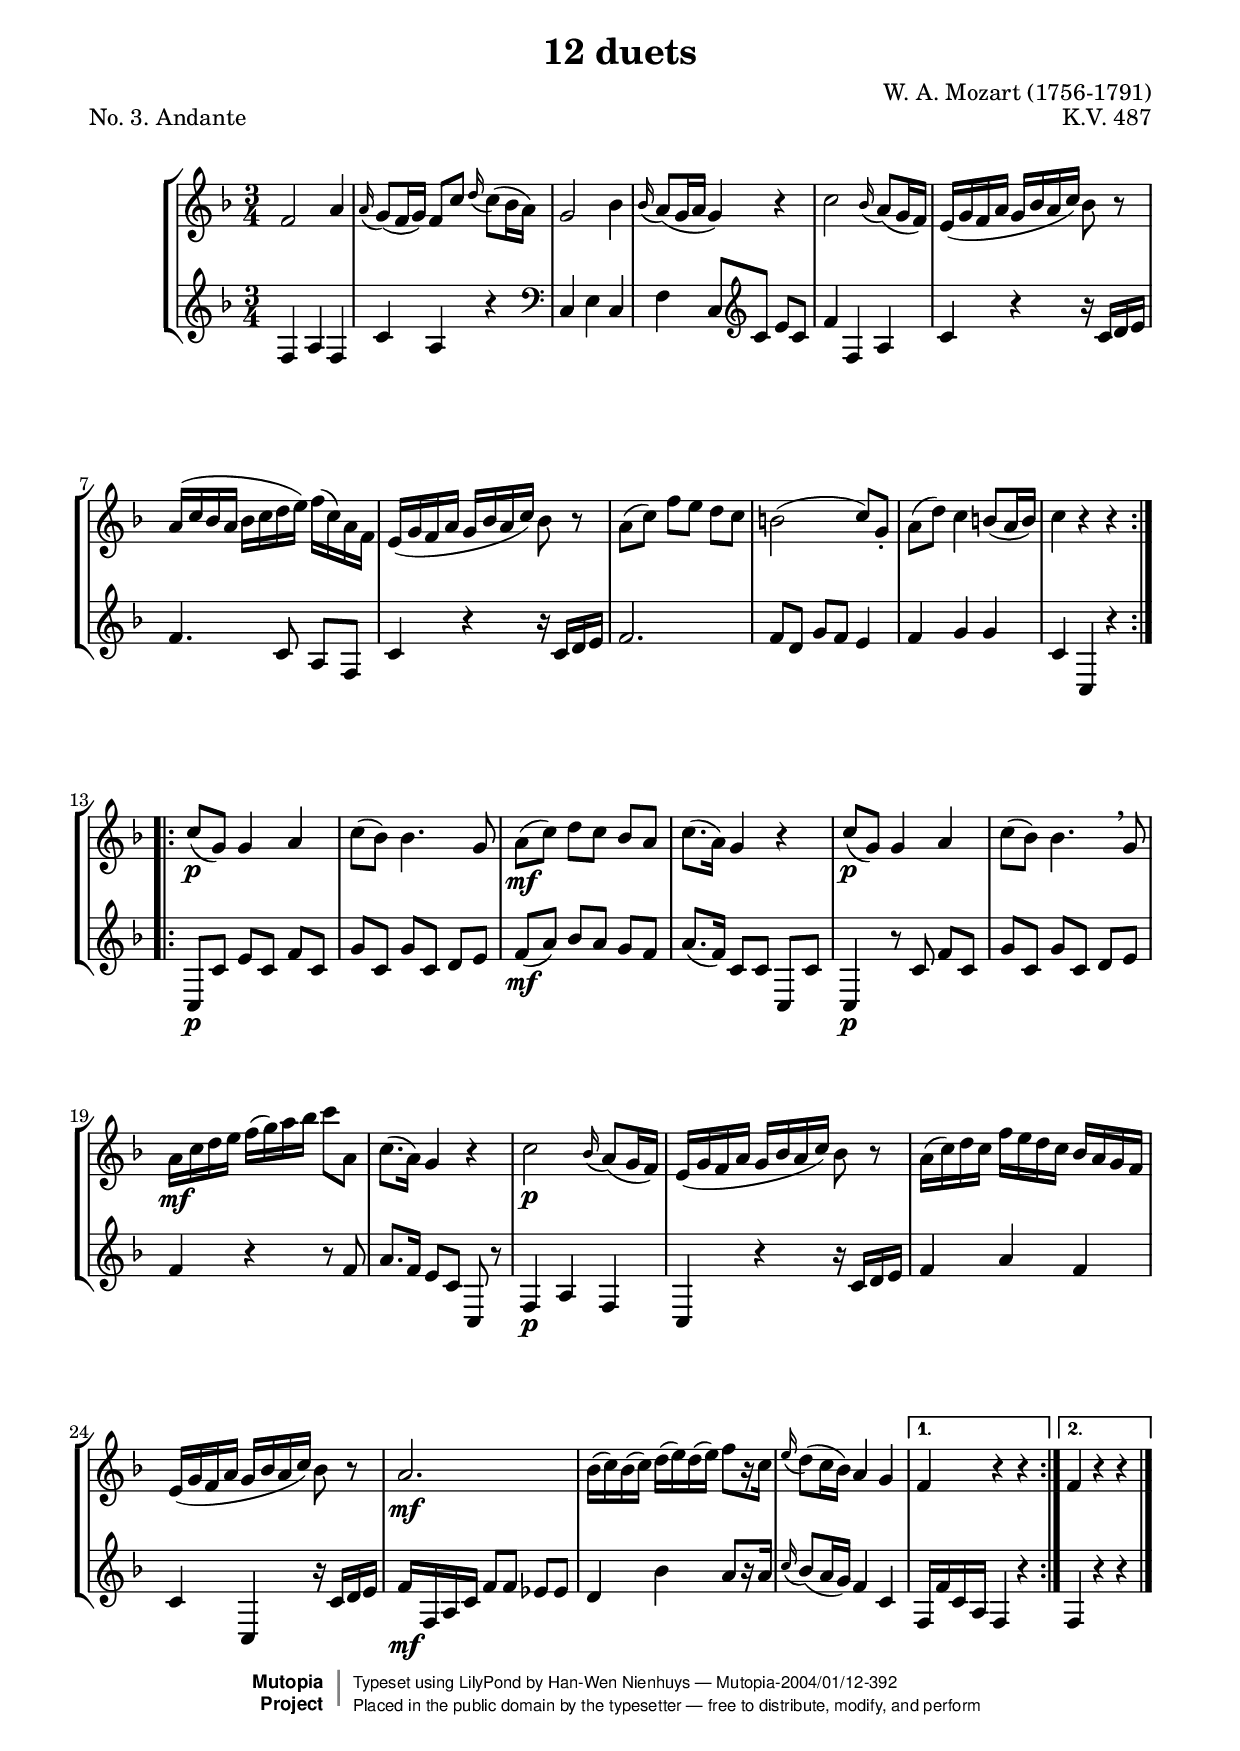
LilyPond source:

\version "2.19.7"

\version "2.19.7"

\header {
  title = "12 duets"
  composer = "W. A. Mozart (1756-1791)"

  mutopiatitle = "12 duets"
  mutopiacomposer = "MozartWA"
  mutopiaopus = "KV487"
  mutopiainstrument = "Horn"
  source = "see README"
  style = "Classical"
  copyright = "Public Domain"
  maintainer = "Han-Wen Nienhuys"
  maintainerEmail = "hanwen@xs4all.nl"
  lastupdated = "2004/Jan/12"
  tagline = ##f
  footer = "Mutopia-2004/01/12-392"
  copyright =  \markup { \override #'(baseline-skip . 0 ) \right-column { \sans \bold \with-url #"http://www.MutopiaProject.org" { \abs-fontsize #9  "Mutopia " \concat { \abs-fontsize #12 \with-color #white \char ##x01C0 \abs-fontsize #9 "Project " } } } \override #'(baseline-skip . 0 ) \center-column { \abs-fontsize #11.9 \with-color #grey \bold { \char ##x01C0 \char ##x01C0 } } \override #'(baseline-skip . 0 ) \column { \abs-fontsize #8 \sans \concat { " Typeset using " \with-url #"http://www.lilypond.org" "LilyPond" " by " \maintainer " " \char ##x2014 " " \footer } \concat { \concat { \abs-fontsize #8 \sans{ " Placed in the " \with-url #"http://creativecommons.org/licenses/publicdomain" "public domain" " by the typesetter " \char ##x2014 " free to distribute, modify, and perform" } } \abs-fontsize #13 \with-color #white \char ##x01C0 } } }
  opus = "K.V. 487"
}

\paper {
  ragged-last-bottom = ##f
  % previously
  line-width = 18.0\cm
  % but looked asymetrical
  left-margin = 15\mm
  right-margin = 15\mm
}


global =  {
  \time 3/4
  \key f \major
  % group eight notes on twos
  \set Timing.beamExceptions = #'()
  \set Timing.baseMoment = #(ly:make-moment 1/4)
  \set Timing.beatStructure = #'(1 1 1)
}

hornI =  \relative c' {
  \repeat volta 2 {
    f2 a4 |
    \appoggiatura a16 g8( f16 g)  f8 c' \appoggiatura d16 c8( bes16 a) |
    g2 bes4 \appoggiatura bes16 a8( g16 a g4) r |
    c2 \appoggiatura bes16 a8( g16 f)|
    e (g f a g bes a c) bes8 r |
    a16( c bes a bes c d e ) f( c) a f|
    e ( g f a g bes a c) bes8 r
    a8( c ) f e d c b2( c8) g-. |
    a(d) c4 b8 ( a16 b )
    \octaveCheck c''
    c4 r r
  }
  \break
  \repeat volta 2 {
    c8(-\p g) g4 a
    c8( bes) bes4. g8
    a8\mf( c ) d c bes a |
    c8.( a16) g4 r |
    c8(\p g) g4 a4 |
    c8( bes) bes4. \breathe g8|
    \octaveCheck a'
    a16\mf c d e f(g) a bes c8 a,
    c8.( a16) g4 r
    c2\p

    % Stosser puts the big slur over hte grace as well.
    \appoggiatura bes16 a8( g16 f) |
    \octaveCheck e'
    e16 ( g f a g bes a c) bes8 r |
    a16( c ) d c f e d c bes a g f |
    e( g f a g bes a c) bes8 r |
    a2.\mf |
    bes16( c) bes(c ) d( e) d(e) f8[ r16 c]
    \appoggiatura e16 d8( c16 bes) a4 g |

  }
  \alternative {
    { f4 r r }
    { f4 r r }
  }
  \bar "|."

}

hornII =  \relative c {
  \repeat volta 2 {
    f4 a f c' a r |
    \clef bass
    c, e c f c8 \clef treble c'8 e c |
    \octaveCheck f'
    f4 f, a c4 r r16 c d e |
    f4. c8 a f c'4 r r16 c d e
    f2. |
    f8 d g f e4 |
    f4 g g |
    c, c, r \octaveCheck c
  }
  \repeat volta 2 {
    c8\p c' e c f c g' c, g' c, d e |
    f8(\mf a) bes a g f |
    a8.( f16) c8 c c, c' |
    c,4 \p r8 c'8 f c g' c, g' c, d e |
    f4 r r8 f8 a8. f16 e8 c c, r |
    f4\p a f|
    c r r16 c'16 d e |
    \octaveCheck f'
    f4 a f |
    c c, r16 c' 16 d e f\mf f, a c f8 f es es |
    \octaveCheck d'
    d4 bes' a8[ r16 a16] |
    \appoggiatura c bes8( a16 g) f4 c |
  }
  \alternative {
    { f,16 f'c a f4 r }
    { f4 r r }
  }
  \bar "|."
}




\score {
  \new StaffGroup   <<
    \new Staff << \global \hornI >>
    \new Staff <<\global \hornII >>
  >>

  \layout {
    \context {
      \Score
      \override SpacingSpanner.common-shortest-duration = #(ly:make-moment 1/8)
    }

  }

  \midi {
    \tempo 4 = 65
  }

  \header {
    piece = "No. 3. Andante"
  }
}
